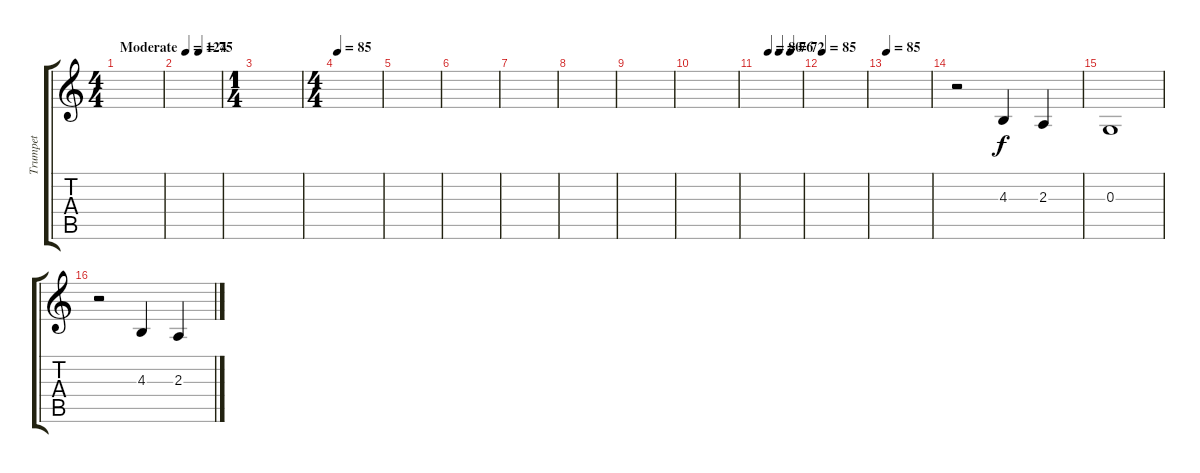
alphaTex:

\track ("Trumpet" "Trumpet") {instrument trumpet}
\staff {score tabs}
\tuning (E4 B3 G3 D3 A2 E2) {hide}
\ts (4 4)
\tempo (124 "Moderate")
\tempo 85
\tempo (124 "Moderate")
\clef g2
\ks c
|
\tempo (75 0.5)
|
\ts (1 4)
|
\ts (4 4)
\tempo 85
|
|
|
|
|
|
|
\tempo (80 0.25)
\tempo (76 0.5)
\tempo (72 0.75)
|
\tempo 85
|
\tempo 85
|
r.2 4.3.4 2.3.4 |
0.3.1 |
r.2 4.3.4 2.3.4
